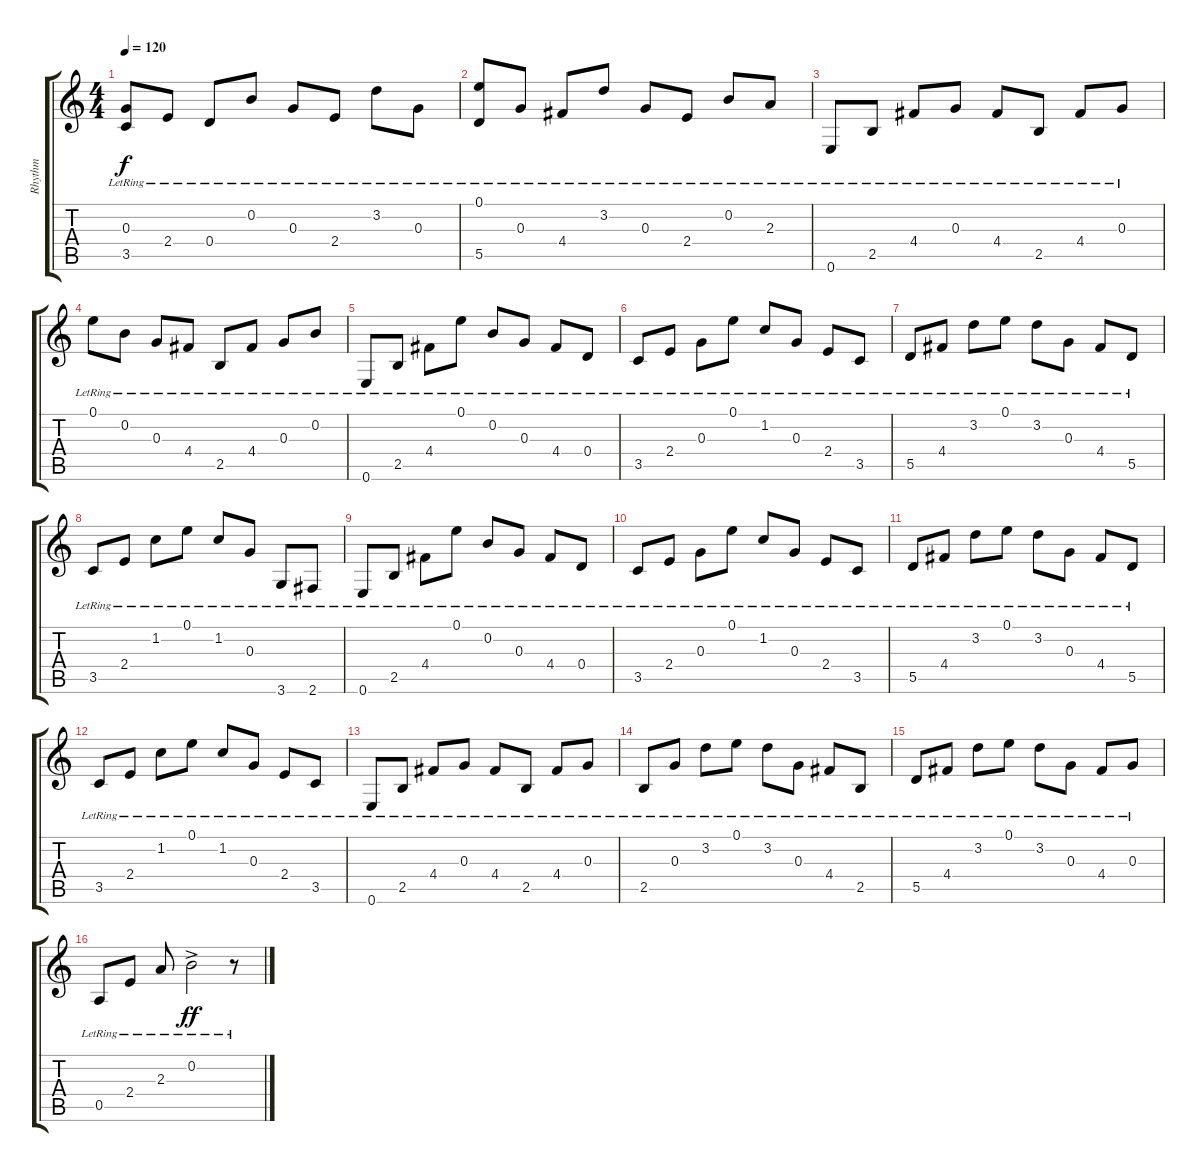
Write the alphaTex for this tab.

\track ("Rhythm" "Rhythm") {instrument acousticguitarsteel}
\staff {score tabs}
\tuning (E4 B3 G3 D3 A2 E2) {hide}
\ts (4 4)
\tempo 120
\clef g2
\ks c
(0.3{lr} 3.5{lr}).8{dy f} 2.4{lr}.8 0.4{lr}.8 0.2{lr}.8 0.3{lr}.8 2.4{lr}.8 3.2{lr}.8 0.3{lr}.8 |
(0.1{lr} 5.5{lr}).8 0.3{lr}.8 4.4{lr}.8 3.2{lr}.8 0.3{lr}.8 2.4{lr}.8 0.2{lr}.8 2.3{lr}.8 |
0.6{lr}.8 2.5{lr}.8 4.4{lr}.8 0.3{lr}.8 4.4{lr}.8 2.5{lr}.8 4.4{lr}.8 0.3{lr}.8 |
0.1{lr}.8 0.2{lr}.8 0.3{lr}.8 4.4{lr}.8 2.5{lr}.8 4.4{lr}.8 0.3{lr}.8 0.2{lr}.8 |
0.6{lr}.8 2.5{lr}.8 4.4{lr}.8 0.1{lr}.8 0.2{lr}.8 0.3{lr}.8 4.4{lr}.8 0.4{lr}.8 |
3.5{lr}.8 2.4{lr}.8 0.3{lr}.8 0.1{lr}.8 1.2{lr}.8 0.3{lr}.8 2.4{lr}.8 3.5{lr}.8 |
5.5{lr}.8 4.4{lr}.8 3.2{lr}.8 0.1{lr}.8 3.2{lr}.8 0.3{lr}.8 4.4{lr}.8 5.5{lr}.8 |
3.5{lr}.8 2.4{lr}.8 1.2{lr}.8 0.1{lr}.8 1.2{lr}.8 0.3{lr}.8 3.6{lr}.8 2.6{lr}.8 |
0.6{lr}.8 2.5{lr}.8 4.4{lr}.8 0.1{lr}.8 0.2{lr}.8 0.3{lr}.8 4.4{lr}.8 0.4{lr}.8 |
3.5{lr}.8 2.4{lr}.8 0.3{lr}.8 0.1{lr}.8 1.2{lr}.8 0.3{lr}.8 2.4{lr}.8 3.5{lr}.8 |
5.5{lr}.8 4.4{lr}.8 3.2{lr}.8 0.1{lr}.8 3.2{lr}.8 0.3{lr}.8 4.4{lr}.8 5.5{lr}.8 |
3.5{lr}.8 2.4{lr}.8 1.2{lr}.8 0.1{lr}.8 1.2{lr}.8 0.3{lr}.8 2.4{lr}.8 3.5{lr}.8 |
0.6{lr}.8 2.5{lr}.8 4.4{lr}.8 0.3{lr}.8 4.4{lr}.8 2.5{lr}.8 4.4{lr}.8 0.3{lr}.8 |
2.5{lr}.8 0.3{lr}.8 3.2{lr}.8 0.1{lr}.8 3.2{lr}.8 0.3{lr}.8 4.4{lr}.8 2.5{lr}.8 |
5.5{lr}.8 4.4{lr}.8 3.2{lr}.8 0.1{lr}.8 3.2{lr}.8 0.3{lr}.8 4.4{lr}.8 0.3{lr}.8 |
0.5{lr}.8 2.4{lr}.8 2.3{lr}.8 0.2{ac lr}.2{dy ff} r.8
